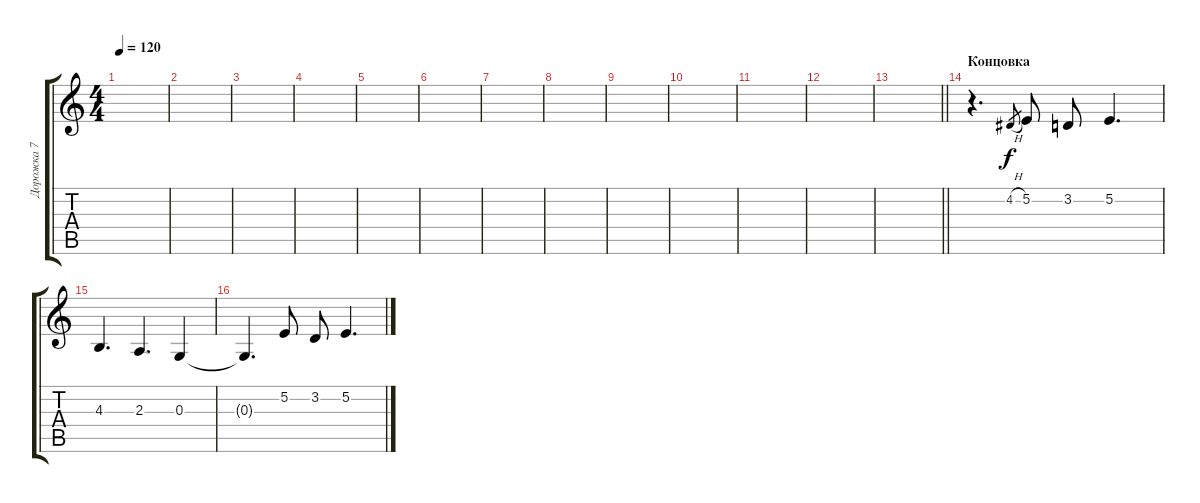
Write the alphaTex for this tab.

\track ("Дорожка 7" "Дорожка 7") {instrument tremolostrings}
\staff {score tabs}
\tuning (E4 B3 G3 D3 A2 E2) {hide}
\ts (4 4)
\tempo 120
\clef g2
\ks c
|
|
|
|
|
|
|
|
|
|
|
|
\barLineRight lightlight
|
\section ("" "Концовка")
r.4{d} 4.2{h}.8{gr} 5.2.8 3.2.8 5.2.4{d} |
4.3.4{d} 2.3.4{d} 0.3.4 |
0.3{t}.4{d} 5.2.8 3.2.8 5.2.4{d}
